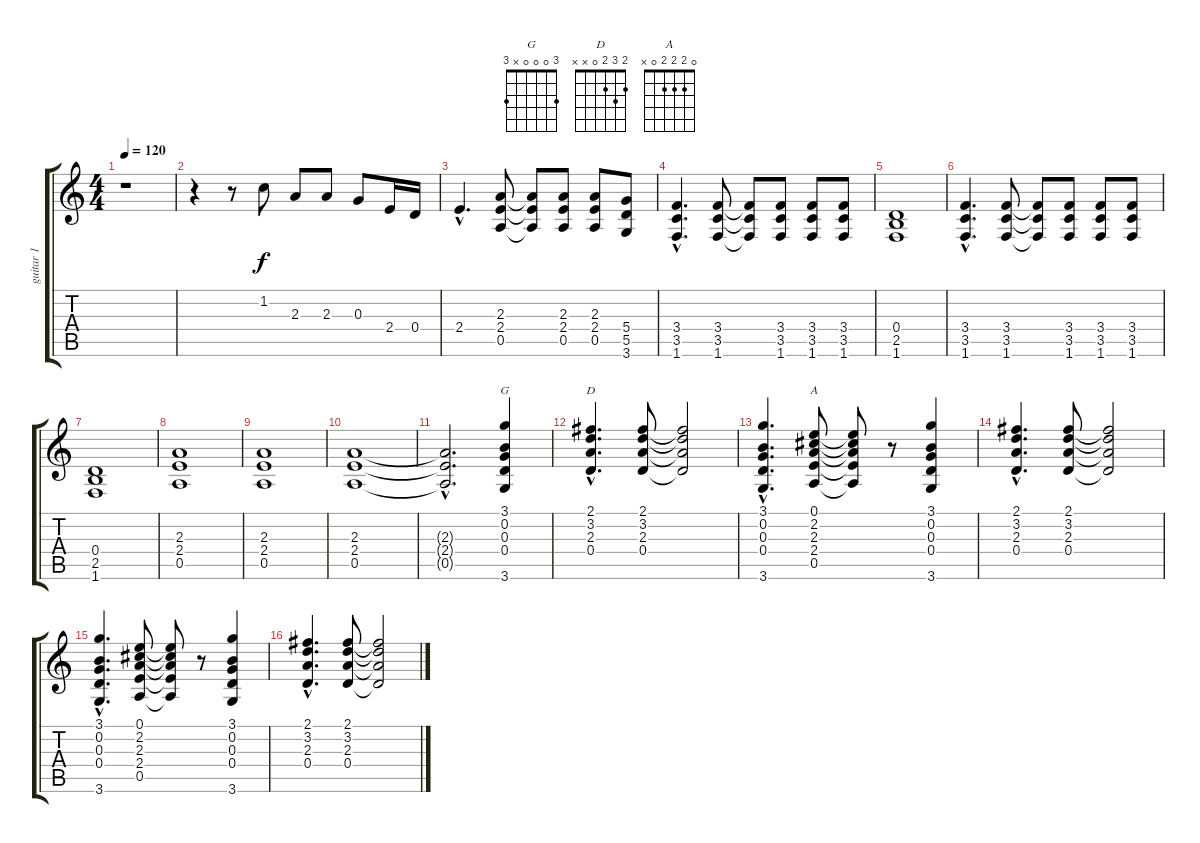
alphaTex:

\track ("guitar 1" "guitar 1") {instrument electricguitarclean}
\staff {score tabs}
\tuning (E4 B3 G3 D3 A2 E2) {hide}
\chord ("G" 3 0 0 0 x 3)
\chord ("D" 2 3 2 0 x x)
\chord ("A" 0 2 2 2 0 x)
\ts (4 4)
\tempo 120
\clef g2
\ks c
r.1{dy f} |
r.4 r.8 1.2.8 2.3.8 2.3.8 0.3.8 2.4.16 0.4.16 |
2.4{hac}.4{d} (2.3 2.4 0.5).8 (2.3{t} 2.4{t} 0.5{t}).8 (2.3 2.4 0.5).8 (2.3 2.4 0.5).8 (5.4 5.5 3.6).8 |
(3.4{hac} 3.5{hac} 1.6{hac}).4{d} (3.4 3.5 1.6).8 (3.4{t} 3.5{t} 1.6{t}).8 (3.4 3.5 1.6).8 (3.4 3.5 1.6).8 (3.4 3.5 1.6).8 |
(0.4 2.5 1.6).1 |
(3.4{hac} 3.5{hac} 1.6{hac}).4{d} (3.4 3.5 1.6).8 (3.4{t} 3.5{t} 1.6{t}).8 (3.4 3.5 1.6).8 (3.4 3.5 1.6).8 (3.4 3.5 1.6).8 |
(0.4 2.5 1.6).1 |
(2.3 2.4 0.5).1 |
(2.3 2.4 0.5).1 |
(2.3 2.4 0.5).1 |
(2.3{hac t} 2.4{hac t} 0.5{hac t}).2{d} (3.1 0.2 0.3 0.4 3.6).4{ch "G"} |
(2.1{hac} 3.2{hac} 2.3{hac} 0.4{hac}).4{d ch "D"} (2.1 3.2 2.3 0.4).8 (2.1{t} 3.2{t} 2.3{t} 0.4{t}).2 |
(3.1{hac} 0.2{hac} 0.3{hac} 0.4{hac} 3.6{hac}).4{d} (0.1 2.2 2.3 2.4 0.5).8{ch "A"} (0.1{t} 2.2{t} 2.3{t} 2.4{t} 0.5{t}).8 r.8 (3.1 0.2 0.3 0.4 3.6).4 |
(2.1{hac} 3.2{hac} 2.3{hac} 0.4{hac}).4{d} (2.1 3.2 2.3 0.4).8 (2.1{t} 3.2{t} 2.3{t} 0.4{t}).2 |
(3.1{hac} 0.2{hac} 0.3{hac} 0.4{hac} 3.6{hac}).4{d} (0.1 2.2 2.3 2.4 0.5).8 (0.1{t} 2.2{t} 2.3{t} 2.4{t} 0.5{t}).8 r.8 (3.1 0.2 0.3 0.4 3.6).4 |
(2.1{hac} 3.2{hac} 2.3{hac} 0.4{hac}).4{d} (2.1 3.2 2.3 0.4).8 (2.1{t} 3.2{t} 2.3{t} 0.4{t}).2
